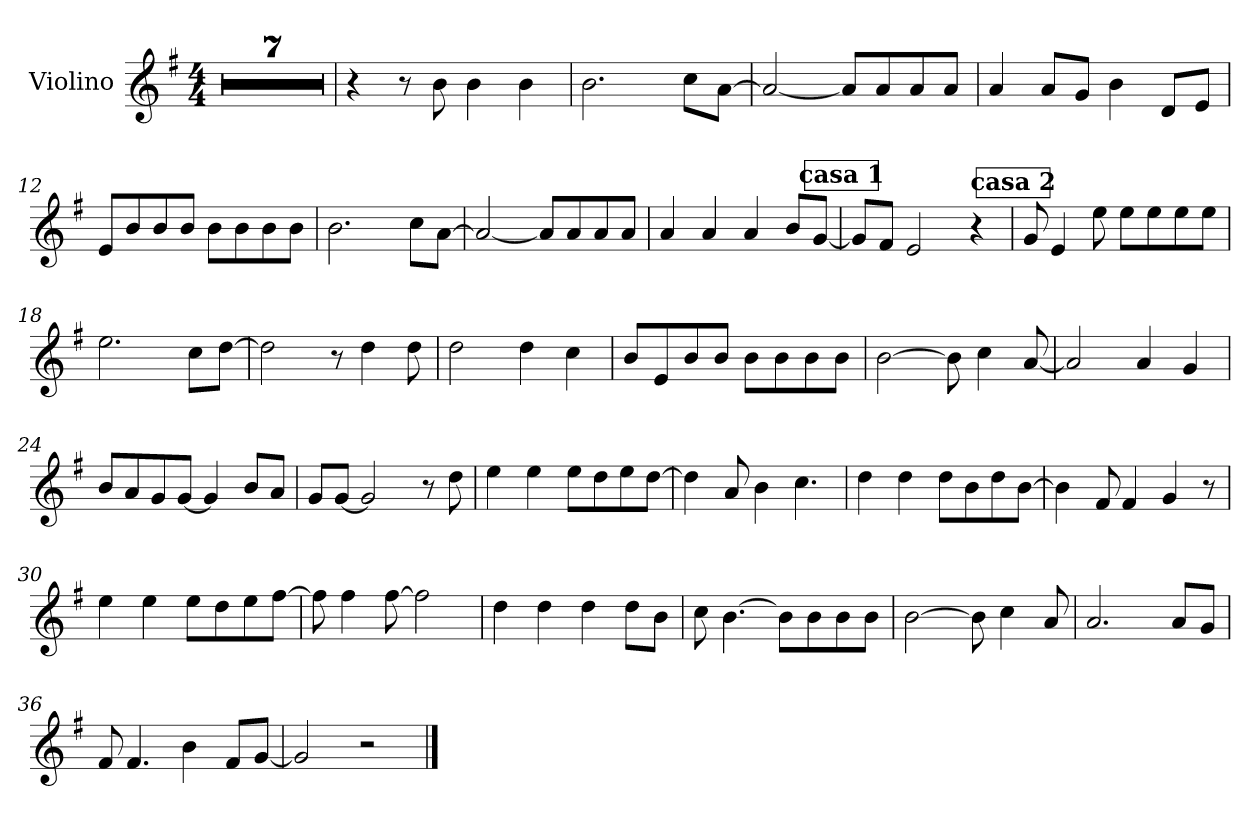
**kern
*part1
*staff1
*I"Violino
*I'Vln.
*clefG2
*k[f#]
*M4/4
=1
1r
=2
1r
=3
1r
=4
1r
=5
1r
=6
1r
=7
1r
=8
4r
8r
*MM130
8b\
4b\
4b\
=9
2.b\
8cc\L
[8a\J
=10
2a/_
8a/L]
8a/
8a/
8a/J
=11
4a/
8a/L
8g/J
4b\
8d/L
8e/J
!!LO:LB:g=z
=12
8e/L
8b/
8b/
8b/J
8b\L
8b\
8b\
8b\J
=13
2.b\
8cc\L
[8a\J
=14
2a/_
8a/L]
8a/
8a/
8a/J
=15
4a/
4a/
4a/
8b/L
[8g/J
!!LO:REH:place=s1:a:B:fs=14:t=casa 1
=16
8g/L]
8f#/J
2e/
4r
!!LO:REH:place=s1:a:B:fs=14:t=casa 2
=17
8g/
4e/
8ee\
8ee\L
8ee\
8ee\
8ee\J
=18
2.ee\
8cc\L
[8dd\J
!!LO:LB:g=z
=19
2dd\]
8r
4dd\
8dd\
=20
2dd\
4dd\
4cc\
=21
8b/L
8e/
8b/
8b/J
8b\L
8b\
8b\
8b\J
=22
[2b\
8b\]
4cc\
[8a/
=23
2a/]
4a/
4g/
=24
8b/L
8a/
8g/
[8g/J
4g/]
8b/L
8a/J
=25
8g/L
[8g/J
2g/]
8r
8dd\
!!LO:LB:g=z
=26
4ee\
4ee\
8ee\L
8dd\
8ee\
[8dd\J
=27
4dd\]
8a/
4b\
4.cc\
=28
4dd\
4dd\
8dd\L
8b\
8dd\
[8b\J
=29
4b\]
8f#/
4f#/
4g/
8r
=30
4ee\
4ee\
8ee\L
8dd\
8ee\
[8ff#\J
=31
8ff#\]
4ff#\
[8ff#\
2ff#\]
=32
4dd\
4dd\
4dd\
8dd\L
8b\J
!!LO:LB:g=z
=33
8cc\
[4.b\
8b\L]
8b\
8b\
8b\J
=34
[2b\
8b\]
4cc\
8a/
=35
2.a/
8a/L
8g/J
=36
8f#/
4.f#/
4b\
8f#/L
[8g/J
=37
2g/]
2r
==
*-
